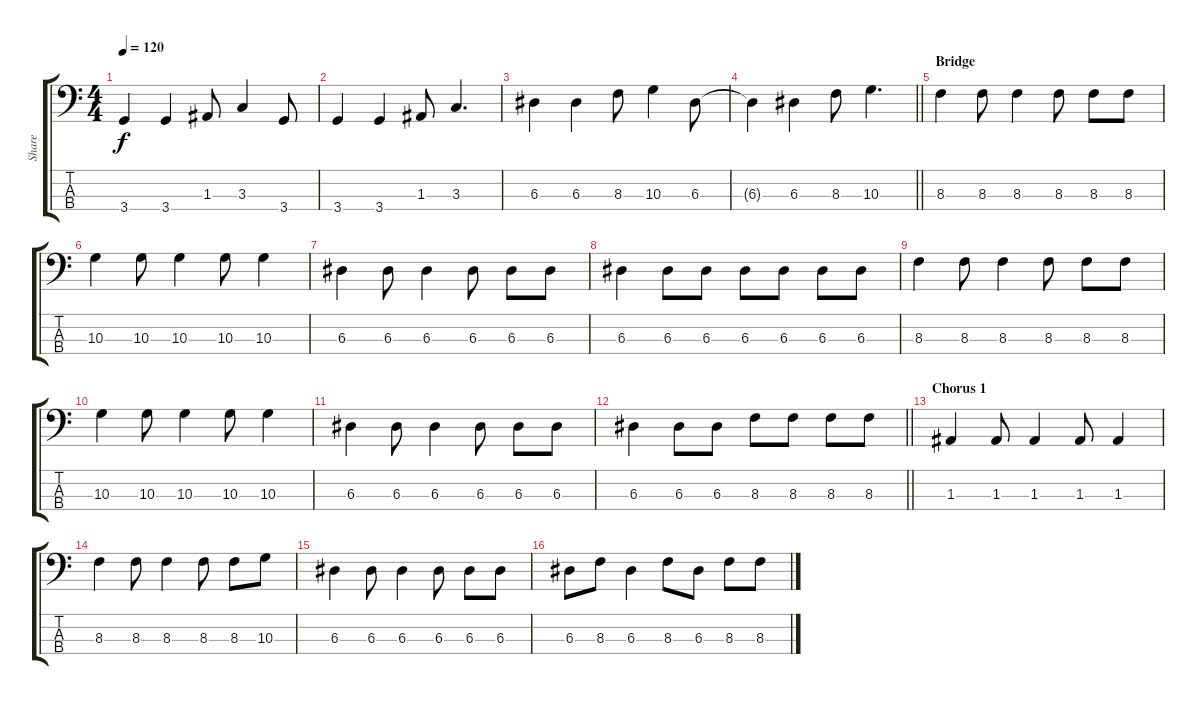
\track ("Share" "Share") {instrument electricbassfinger}
\staff {score tabs}
\tuning (G2 D2 A1 E1) {hide}
\ts (4 4)
\tempo 120
\clef f4
\ks c
3.4.4{dy f} 3.4.4 1.3.8 3.3.4 3.4.8 |
3.4.4 3.4.4 1.3.8 3.3.4{d} |
6.3.4 6.3.4 8.3.8 10.3.4 6.3.8 |
\barLineRight lightlight
6.3{t}.4 6.3.4 8.3.8 10.3.4{d} |
\section ("" "Bridge")
8.3.4 8.3.8 8.3.4 8.3.8 8.3.8 8.3.8 |
10.3.4 10.3.8 10.3.4 10.3.8 10.3.4 |
6.3.4 6.3.8 6.3.4 6.3.8 6.3.8 6.3.8 |
6.3.4 6.3.8 6.3.8 6.3.8 6.3.8 6.3.8 6.3.8 |
8.3.4 8.3.8 8.3.4 8.3.8 8.3.8 8.3.8 |
10.3.4 10.3.8 10.3.4 10.3.8 10.3.4 |
6.3.4 6.3.8 6.3.4 6.3.8 6.3.8 6.3.8 |
\barLineRight lightlight
6.3.4 6.3.8 6.3.8 8.3.8 8.3.8 8.3.8 8.3.8 |
\section ("" "Chorus 1")
1.3.4 1.3.8 1.3.4 1.3.8 1.3.4 |
8.3.4 8.3.8 8.3.4 8.3.8 8.3.8 10.3.8 |
6.3.4 6.3.8 6.3.4 6.3.8 6.3.8 6.3.8 |
6.3.8 8.3.8 6.3.4 8.3.8 6.3.8 8.3.8 8.3.8
